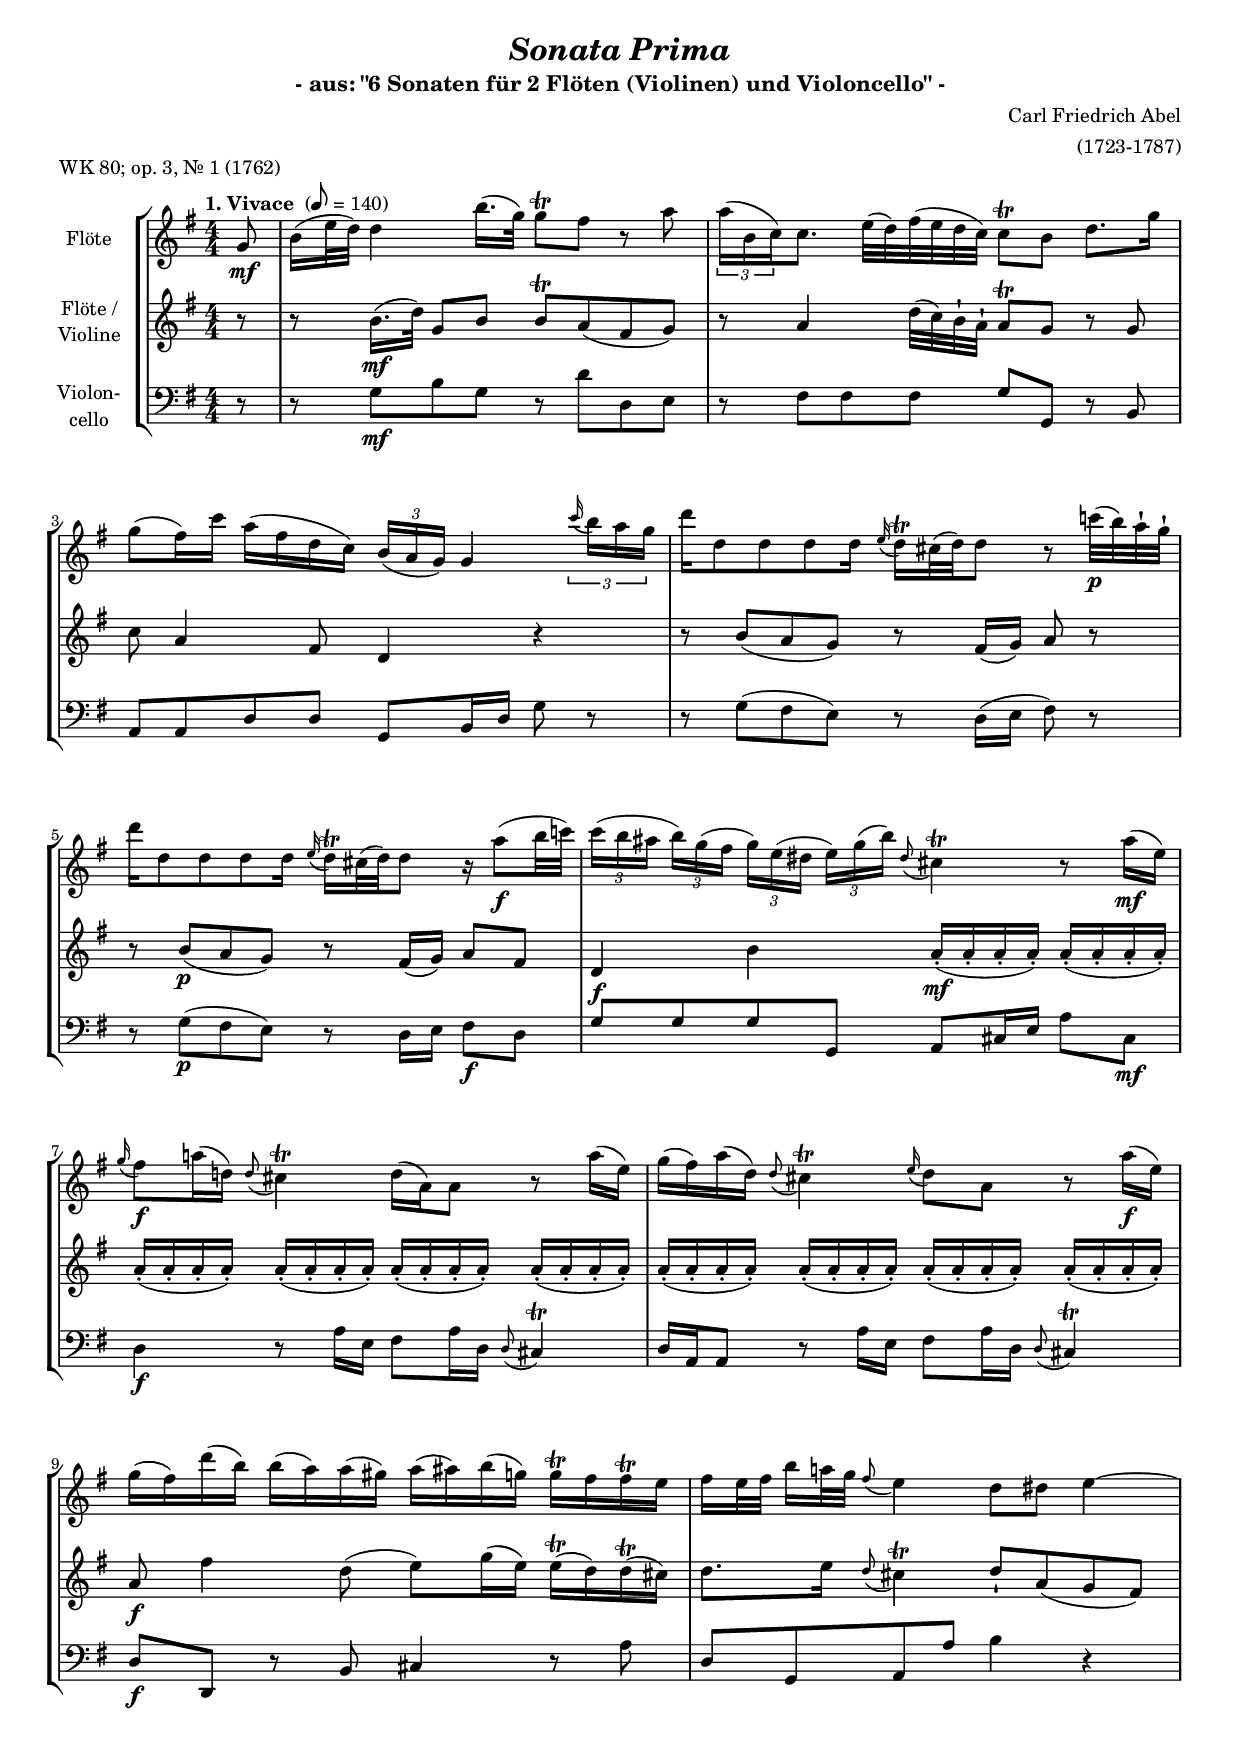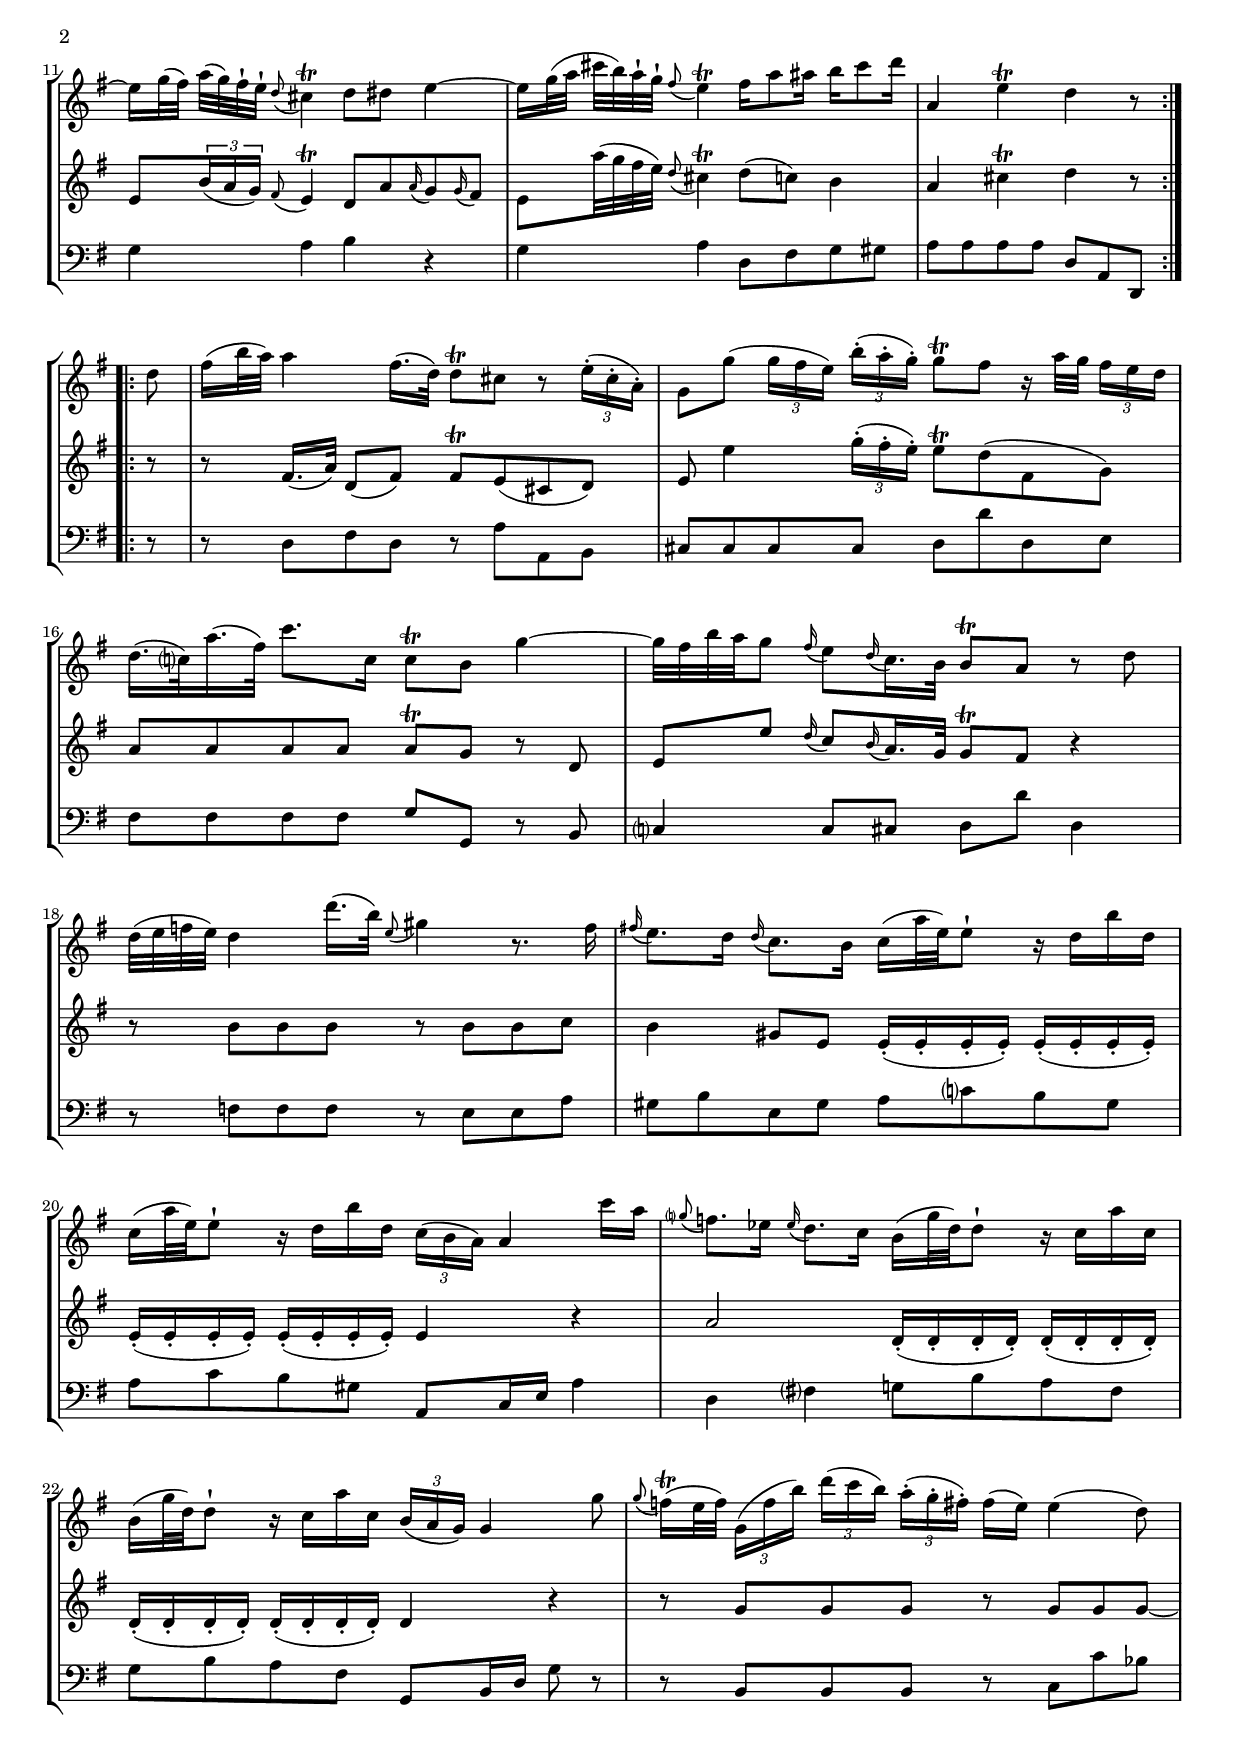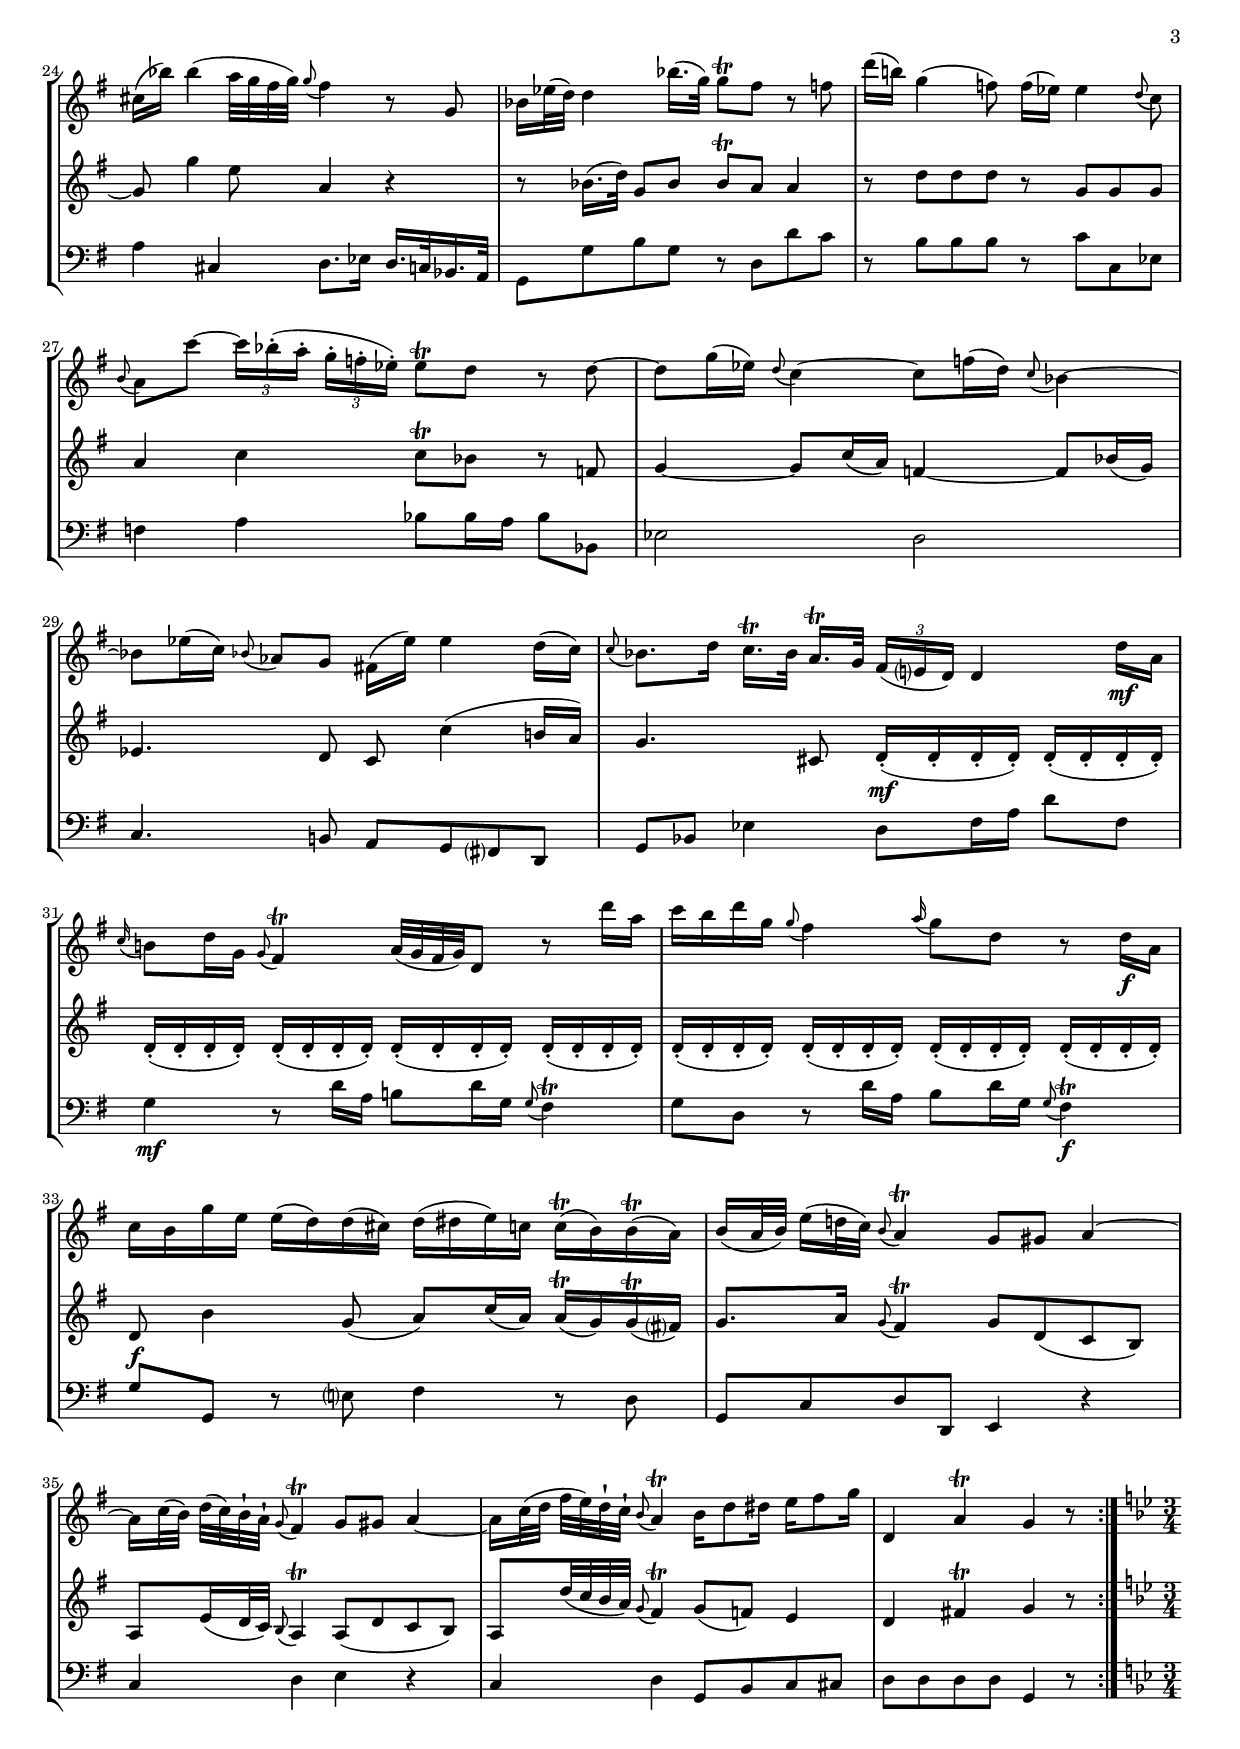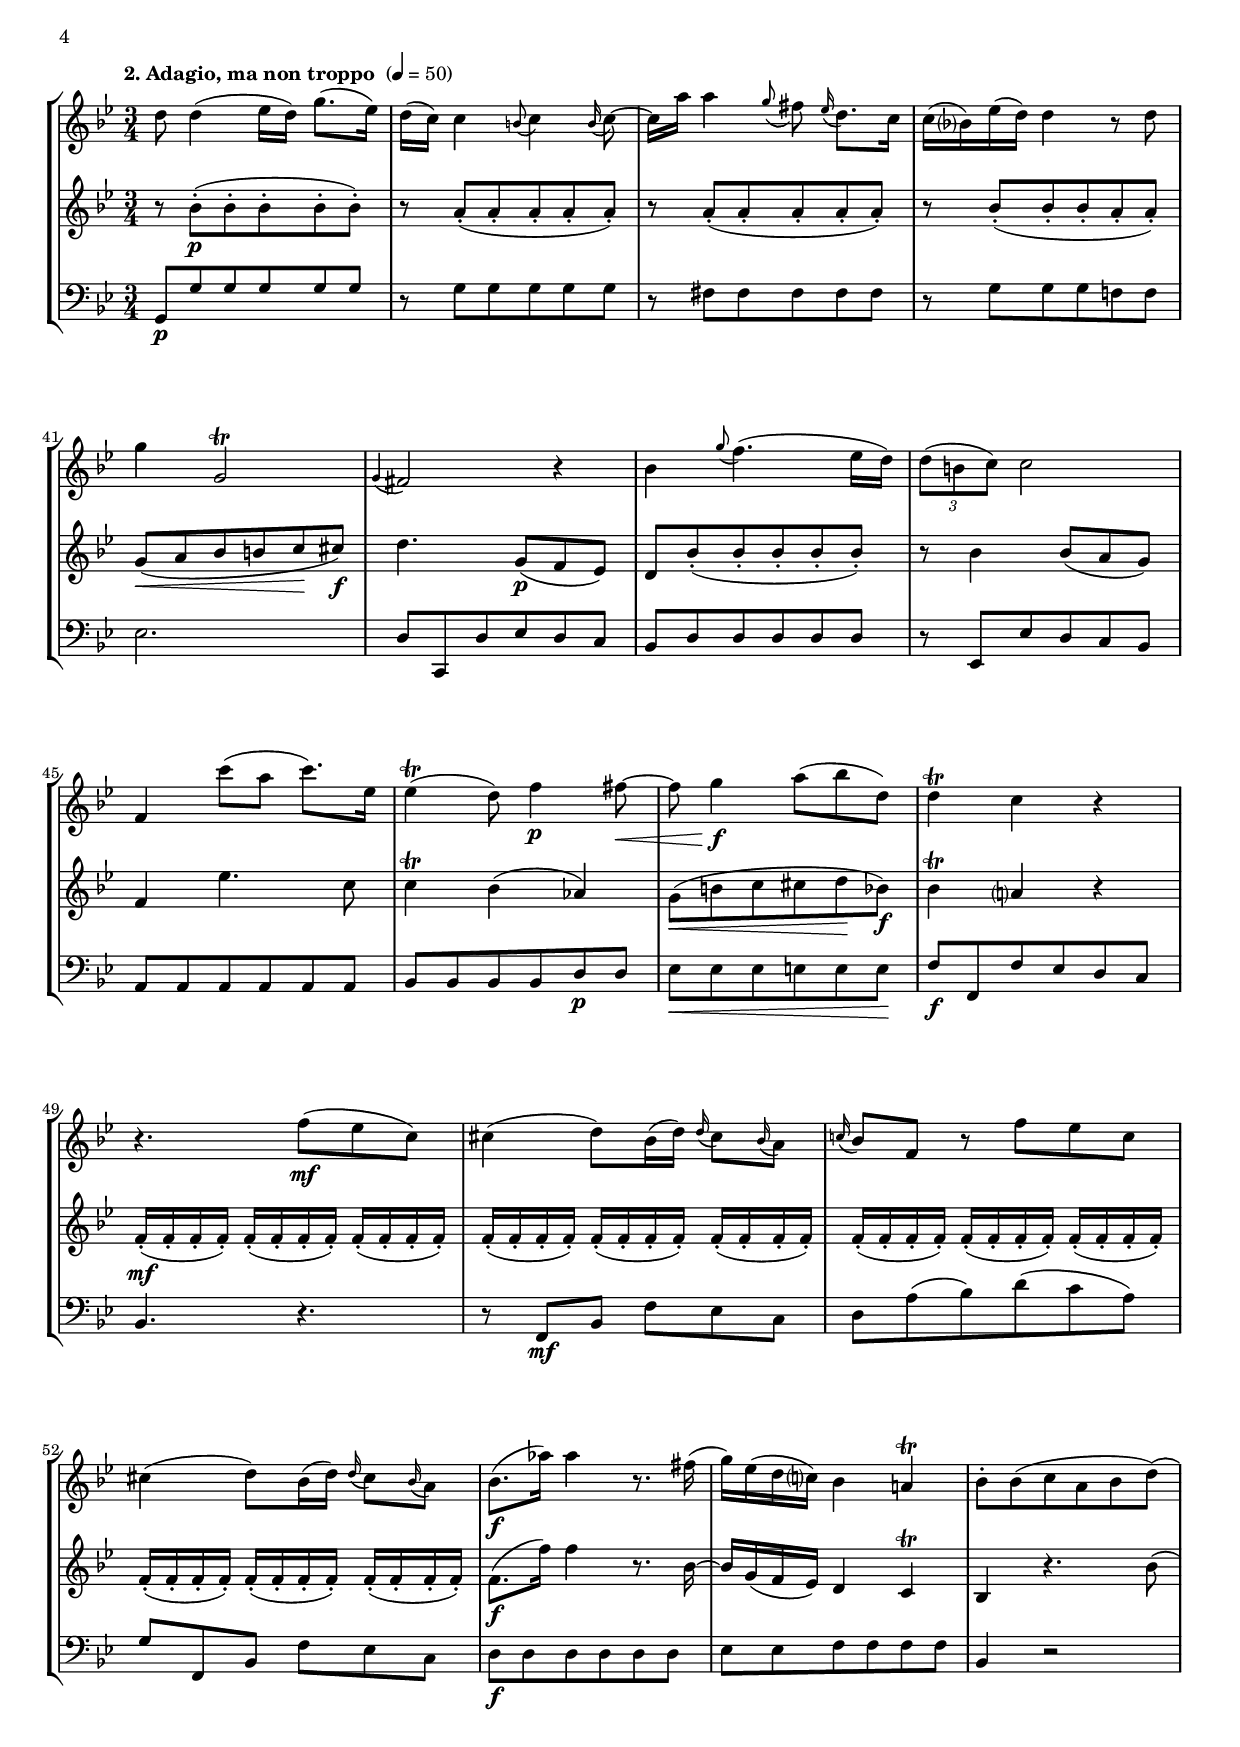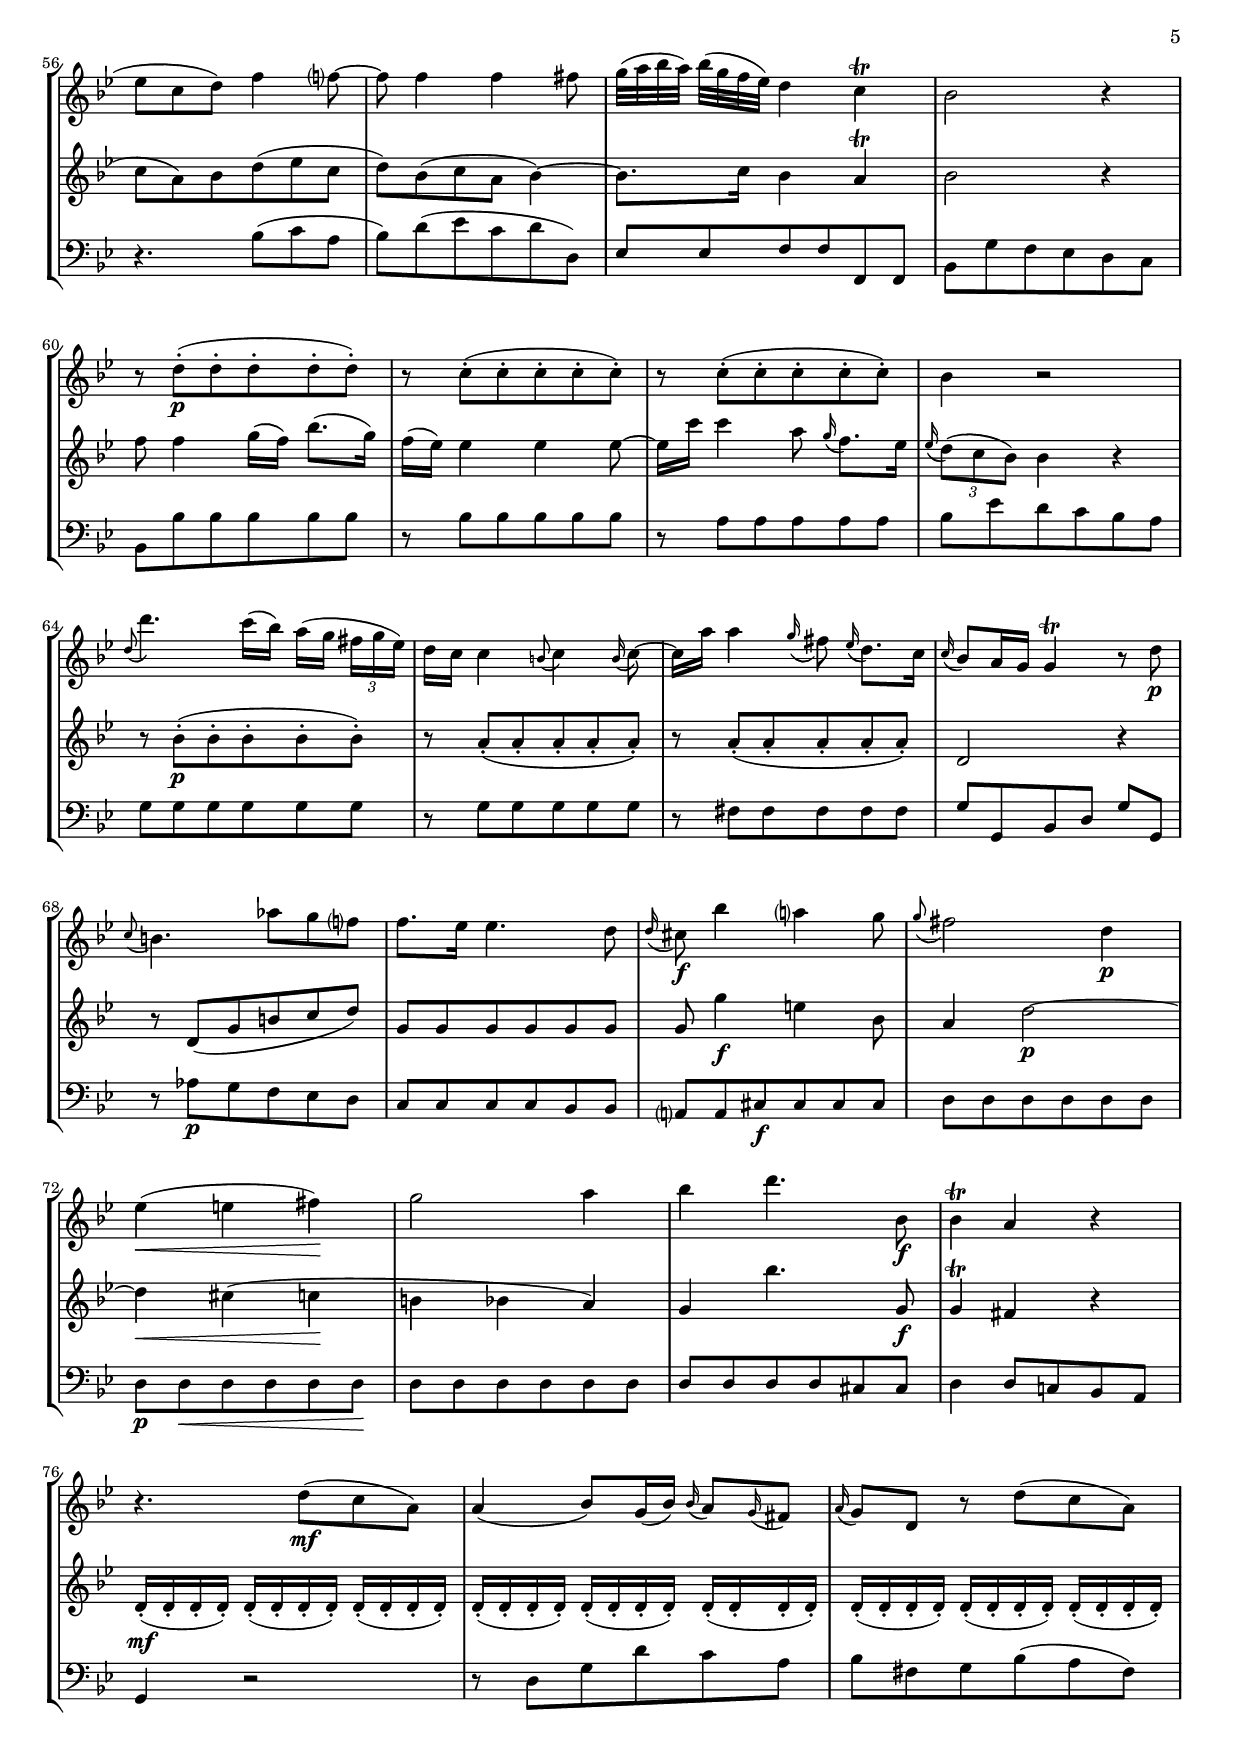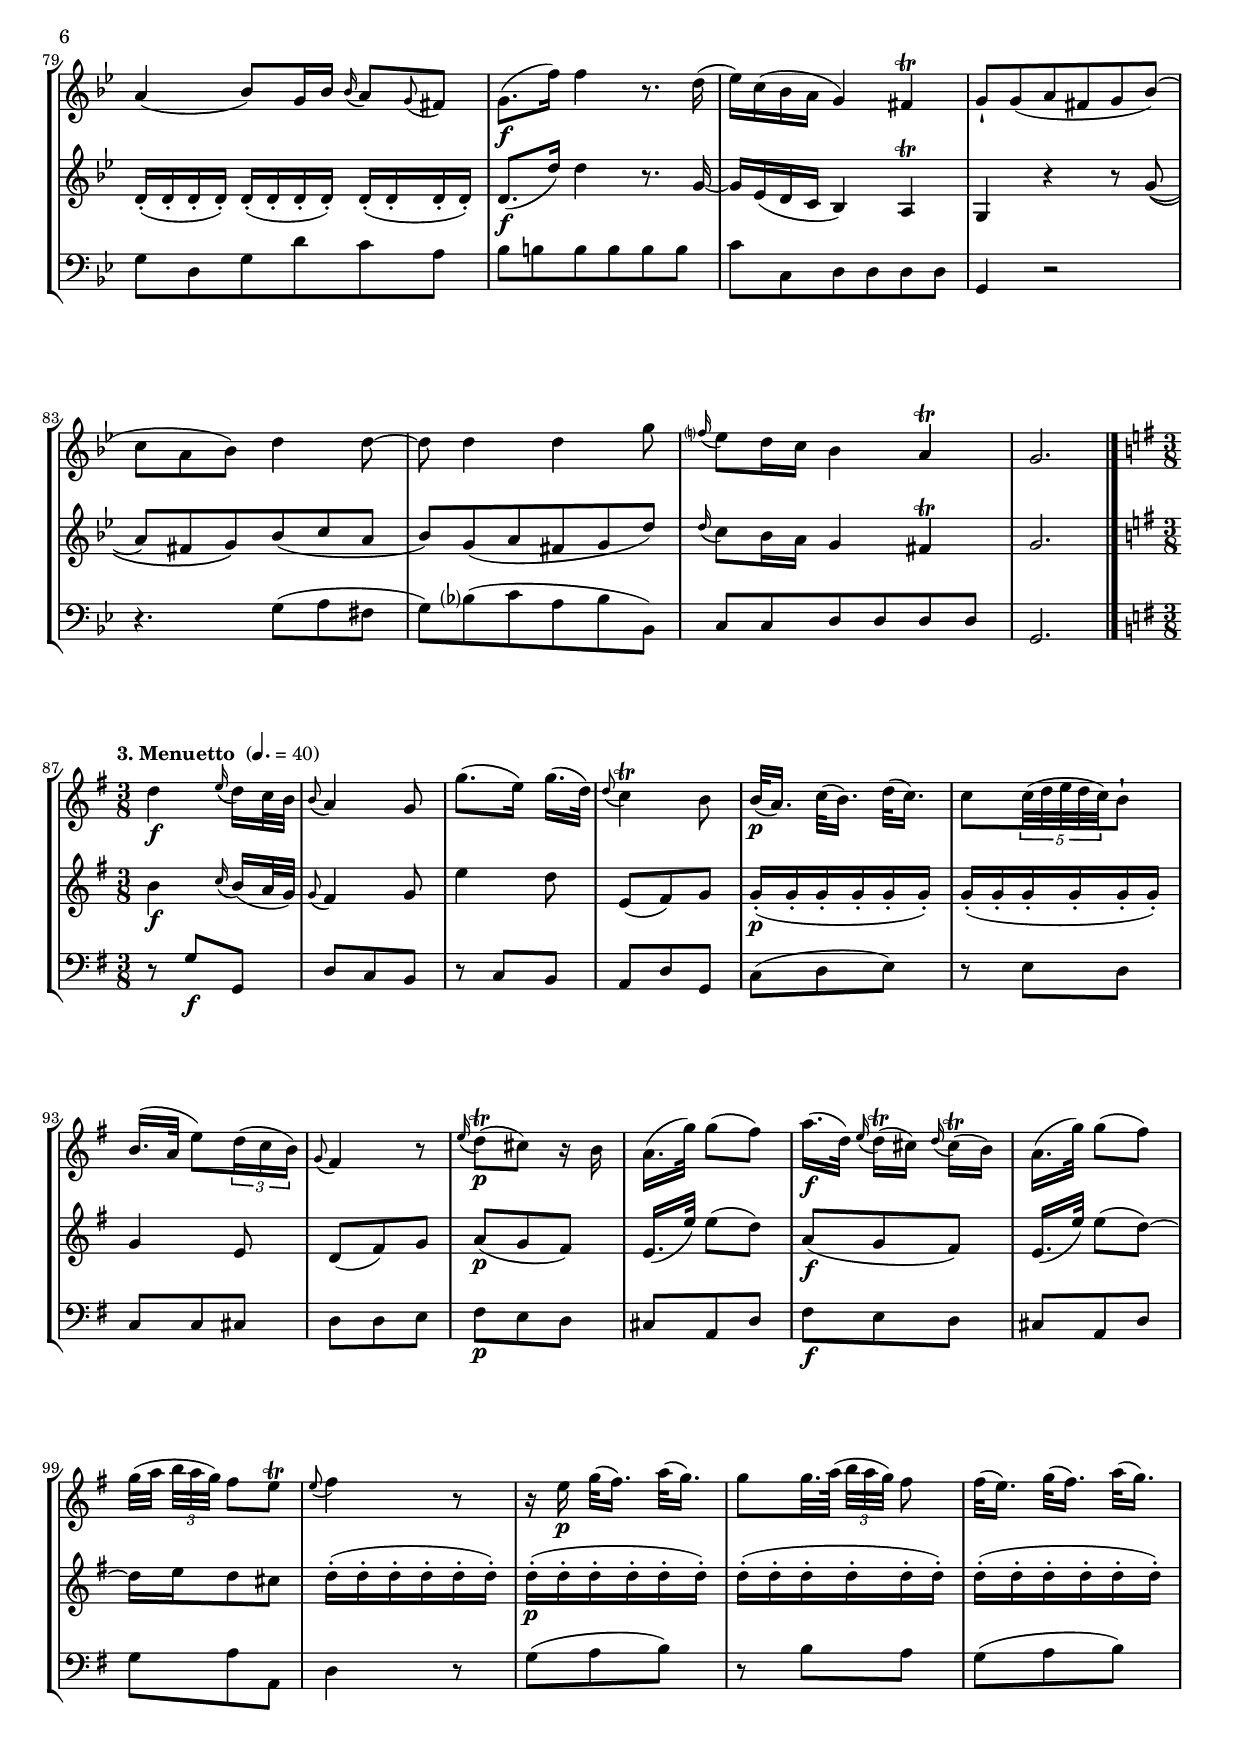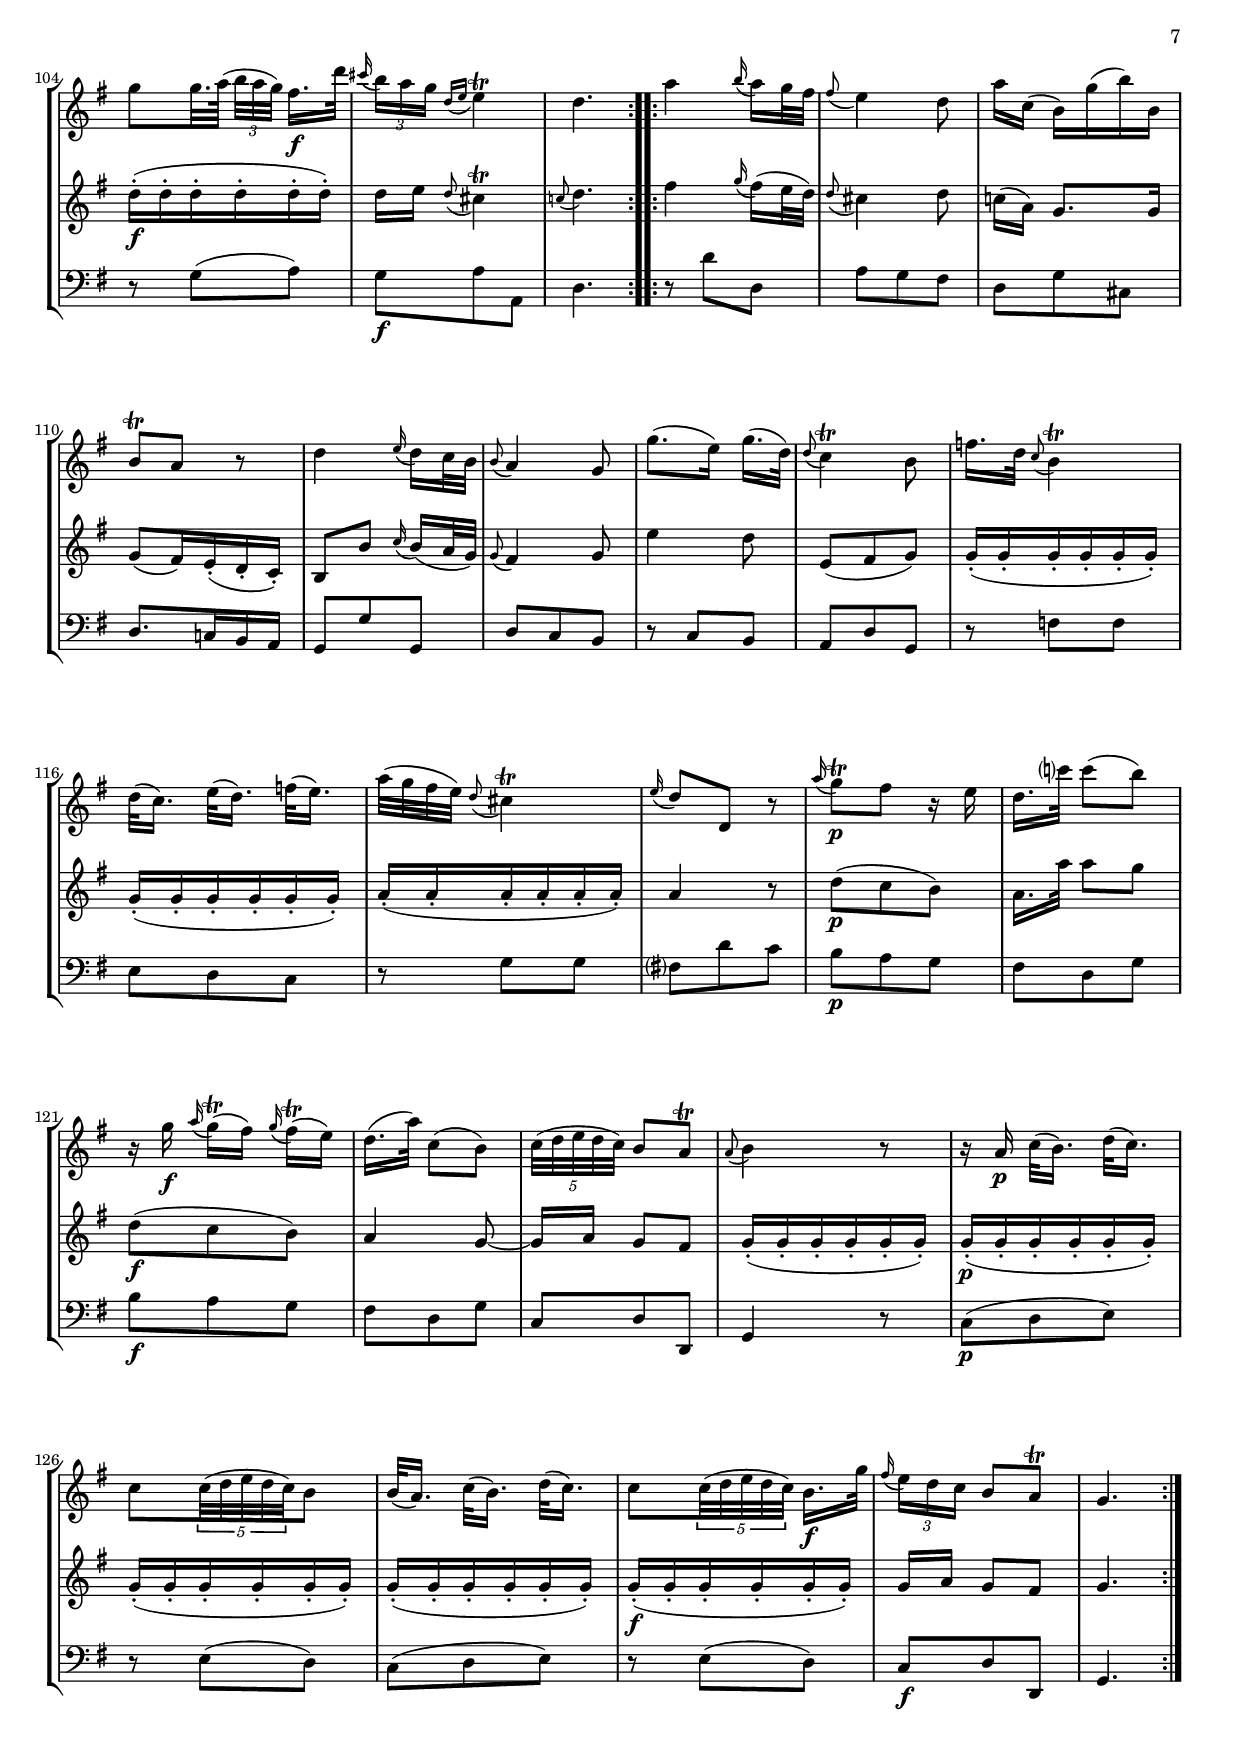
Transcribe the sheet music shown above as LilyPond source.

\version "2.18.2"
\include "deutsch.ly"
  
#(set-global-staff-size 17)

\header {
  title     = \markup \bold \italic "Sonata Prima"
  subtitle  = "- aus: \"6 Sonaten für 2 Flöten (Violinen) und Violoncello\" -"
  composer  = "Carl Friedrich Abel"
  arranger  = "(1723-1787)"
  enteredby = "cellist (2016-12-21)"
  piece     = "WK 80; op. 3, Nr. 1 (1762)"
}

voiceconsts = {
  \key g \major
  \clef "treble"
  \numericTimeSignature
  \compressFullBarRests
  % Set default beaming for all staves
%  \set Timing.beamExceptions = #'()
%  \set Timing.baseMoment     = #(ly:make-moment 1 4)
%  \set Timing.beatStructure  = #'(1 1 1)
}

mifl = "flute"
mist = "string ensemble 1"
%minstr = "accordion"
miba = "bassoon"
%milo = "drawbar organ"
milo = "harpsichord"

introa = {        \tempo "1. Vivace "                8=140 \time 4/4 }
introb = { \break \tempo "2. Adagio, ma non troppo " 4=50  \time 3/4 \key g \minor }
introc = { \break \tempo "3. Menuetto "             4.=40  \time 3/8 \key g \major }

va = \relative c'' {
  \voiceconsts

  \introa
  \repeat volta 2 {
    \partial 8 g8\mf
    h16( e32 d) d4 h'16.( g32) g8\trill fis r a
    \times 2/3 { a16( h, c) } c8. e32[( d) fis( e d c)] c8\trill h d8. g16

    g8( fis16) c' a( fis d c) \times 2/3 { h( a g) } g4 \times 2/3 { \appoggiatura c'16 h a g }
    d'16 d,8 d d d16 \appoggiatura e d\trill cis32( d) d8 r c'!32(\p h) a-! g-!

    d'16 d,8 d d d16 \appoggiatura e d\trill cis32( d) d8 r16 a'8(\f h32 c!)
    \times 2/3 { c16( h ais } \times 2/3 { h)[ g( fis] } \times 2/3 { g) e( dis } \times 2/3 { e)[ g( h)] } \appoggiatura dis,8 cis4\trill r8 ais'16(\mf e)

    \appoggiatura g fis8\f a!16( d,!) \appoggiatura d8 cis4\trill d16( a) a8 r a'16( e)
    g( fis) a( d,) \appoggiatura d8 cis4\trill \appoggiatura e16 d8 a r a'16(\f e)
    g( fis) d'( h) h( a) a( gis) a( ais) h( g) g\trill fis fis\trill e
    fis e32 fis h16[ a!32 g] \appoggiatura fis8 e4 d8 dis e4~
    e16 g32( fis) a[( g) fis-! e]-! \appoggiatura d8 cis4\trill d8 dis e4~

    e16 g32( a cis[ h) a-! g]-! \appoggiatura fis8 e4\trill fis16 a8 ais16 h cis8 d16
    a,4 e'\trill d r8
  }
  
  \repeat volta 2 {
    d
    fis16( h32 a) a4 fis16.( d32) d8\trill cis r \times 2/3 { e16(-. cis-. a)-. }
    g8 g'( \times 2/3 { g16 fis e) } \times 2/3 { h'[(-. a-. g)]-. } g8\trill fis r16 a32 g \times 2/3 { fis16[ e d] }

    d16.( c?32) a'16.( fis32) c'8. c,16 c8\trill h g'4~
    g32 fis h a g8\appoggiatura fis16 e8 \appoggiatura d16 c16. h32 h8\trill a r d

    d32( e f e) d4 d'16.( h32) \appoggiatura e,8 gis4 r8. f16
    \appoggiatura fis!16 e8. d16 \appoggiatura d c8. h16 c( a'32 e) e8-! r16 d h' d,

    c( a'32 e) e8-! r16 d h' d, \times 2/3 { c( h a) } a4 c'16 a
    \appoggiatura g?8 f8. es16 \appoggiatura es16 d8. c16 h( g'32 d) d8-! r16 c a' c,

    h( g'32 d) d8-! r16 c a' c, \times 2/3 { h( a g) } g4 g'8
    \appoggiatura g f16(\trill e32 f) \times 2/3 { g,16[( f' h)] } \times 2/3 { d( c h) } \times 2/3 { a[(-. g-. fis!)]-. } fis( e) e4( d8)
    cis16( b') b4( a32 g fis g) \appoggiatura g8 fis4 r8 g,
    b16 es32( d) d4 b'16.( g32) g8\trill fis r f
    d'16( h!) g4( f8) f16( es) es4 \appoggiatura d8 c
    \appoggiatura h8 a c'~  \times 2/3 { c16 b(-. a-. } \times 2/3 { g[-. f-. es])-. } es8\trill d r d~
    d g16( es) \appoggiatura d8 c4~ c8 f16( d) \appoggiatura c8 b4~
    b8 es16( c) \appoggiatura b8 as g fis!16( es') es4 d16( c)
    
    \appoggiatura c8 b8. d16 c16.[\trill b32] a16.\trill g32 \times 2/3 { fis16( e? d) } d4 d'16\mf a
    \appoggiatura c16 h!8 d16 g, \appoggiatura g8 fis4\trill a32( g fis g) d8 r d''16 a
    c h d g, \appoggiatura g8 fis4 \appoggiatura a16 g8 d r d16\f a
    c h g' e e(d) d( cis) d( dis e) c! c(\trill h) h(\trill a)
    h( a32 h) e16[( d!32 c)] \appoggiatura h8 a4\trill g8 gis a4~
    a16 c32( h) d[( c) h-! a]-! \appoggiatura g8 fis4\trill g8 gis a4~

    a16 c32( d fis[ e) d-! c]-! \appoggiatura h8 a4\trill h16 d8 dis16 e fis8 g16
    d,4 a'\trill g r8
  }

  \introb
  \partial 2. d' d4( es16 d) g8.( es16)
  d( c) c4 \appoggiatura h8 c4 \appoggiatura h16 c8~
  c16 a' a4 \appoggiatura g8 fis \appoggiatura es16 d8. c16
  c( b?) es( d) d4 r8 d

  g4 g,2\trill
  \appoggiatura g4 fis2 r4
  b \appoggiatura g'8 f4.( es16 d)
  \times 2/3 { d8( h c) } c2
  f,4 c''8( a c8.) es,16
  es4(\trill d8) f4\p fis8~\<
  
  fis g4\!\f a8( b d,)
  d4\trill c r
  r4. f8(\mf es c)
  cis4( d8) b16( d) \appoggiatura d cis8  \appoggiatura b16 a8
  \appoggiatura c!16 b8 f r f' es c
  cis4( d8) b16( d)  \appoggiatura d cis8  \appoggiatura b16 a8

  b8.(\f as'16) as4 r8. fis16(
  g) es( d c?) b4 a!\trill
  b8-. b( c a b d)(
  es c d) f4 f?8~
  f f4 f fis8
  g32( a b a) b[( g f es)] d4 c\trill

  b2 r4
  r8 d(-.\p d-. d-. d-. d)-.
  r c(-. c-. c-. c-. c)-.
  r c(-. c-. c-. c-. c)-.
  b4 r2

  \appoggiatura d8 d'4. c16( b) a( g \times 2/3 { fis[ g es]) }
  d c c4 \appoggiatura h8 c4 \appoggiatura h16 c8~
  c16 a' a4 \appoggiatura g16 fis8  \appoggiatura es16 d8. c16
  \appoggiatura c b8 a16 g g4\trill r8 d'\p

  \appoggiatura c h4. as'8 g f?
  f8. es16 es4. d8
  \appoggiatura d16 cis8\f b'4 a? g8
  \appoggiatura g fis2 d4\p
  es(\< e fis)\!

  g2 a4
  b d4. b,8\f
  b4\trill a r
  r4. d8(\mf c a)
  a4( b8) g16( b) \appoggiatura b a8 \appoggiatura g16 fis8

  \appoggiatura a16 g8 d r d'( c a)
  a4( b8) g16 b \appoggiatura b a8 \appoggiatura g fis8
  g8.(\f f'16) f4 r8. d16(
  es) c( b a g4) fis\trill

  g8-! g( a fis g b)(
  c a b) d4 d8~
  d d4 d g8
  \appoggiatura f?16 es8 d16 c b4 a\trill
  g2. \bar "|."

  \introc
  \repeat volta 2 {
    d'4\f \appoggiatura e16 d c32 h
    \appoggiatura h8 a4 g8
    g'8.( e16) g16.[( d32)]
    \appoggiatura d8 c4\trill h8
    h32(\p a16.) c32[( h16.)] d32( c16.)
    c8 \times 4/5 { c32( d e d c) } h8-!

    h16.([ a32] e'8) \times 2/3 { d16( c h) }
    \appoggiatura g8 fis4 r8
    \appoggiatura e'16 d8(\trill\p cis) r16 h
    a16.( g'32) g8[( fis)]
    a16.(\f d,32) \appoggiatura e16 d[(\trill cis)] \appoggiatura d cis(\trill h)
    a16.[( g'32)] g8( fis)
    g32( a \times 2/3 { h[ a g]) } fis8 e\trill
    \appoggiatura e8 fis4 r8
    r16 e\p g32[( fis16.)] a32( g16.)
    g8 g32. a64( \times 2/3 { h32[ a g]) } fis8
    fis32( e16.) g32[( fis16.)] a32( g16.)

    g8 g32. a64( \times 2/3 { h32[ a g]) } fis16.[\f d'32]
    \appoggiatura cis16 \times 2/3 { h a g } \appoggiatura { d[ e] } e4\trill
    d4.
  }
  \repeat volta 2 {
    a'4 \appoggiatura h16 a g32 fis
    \appoggiatura fis8 e4 d8

    a'16 c,( h)[ g'( h) h,]
    h8\trill a r
    d4 \appoggiatura e16 d c32 h
    \appoggiatura h8 a4 g8
    g'8.( e16) g16.[( d32)]
    \appoggiatura d8 c4\trill h8

    f'16. d32 \appoggiatura c8 h4\trill
    d32( c16.) e32[( d16.)] f32( e16.)
    a32( g fis e) \appoggiatura d8 cis4\trill
    \appoggiatura e16 d8 d, r
    \appoggiatura a''16 g8\trill\p fis r16 e
    d16. c'?32 c8[( h)]
    r16 g\f \appoggiatura a g[(\trill fis)] \appoggiatura g fis(\trill e)
    d16.( a'32) c,8[( h)]
    \times 4/5 { c32( d e d c) } h8[ a]\trill
    \appoggiatura a h4 r8

    r16 a\p c32[( h16.)] d32( c16.)
    c8 \times 4/5 { c32( d e d c) } h8
    h32( a16.) c32[( h16.)] d32( c16.)
    c8 \times 4/5 { c32( d e d c) } h16.[\f g'32]

    \appoggiatura fis16 \times 2/3 { e d c } h8[ a]\trill
    g4.
  }
}

vb = \relative c'' {
  \voiceconsts

  \introa
  \repeat volta 2 {
    \partial 8 r8
    r h16.(\mf d32) g,8 h h\trill a( fis g)
    r a4 d32( c) h-! a-! a8\trill g r g

    c a4 fis8 d4 r
    r8 h'( a g) r fis16( g) a8 r
    r h(\p a g) r fis16( g) a8 fis
    d4\f h' a16(-.\mf a-. a-. a)-. a(-. a-. a-. a)-.
    
    a(-. a-. a-. a)-. a(-. a-. a-. a)-. a(-. a-. a-. a)-. a(-. a-. a-. a)-.
    a(-. a-. a-. a)-. a(-. a-. a-. a)-. a(-. a-. a-. a)-. a(-. a-. a-. a)-.

    a8\f fis'4 d8( e) g16( e) e(\trill d) d(\trill cis)
    d8. e16 \appoggiatura d8 cis4\trill d8-! a( g fis)
    e \times 2/3 { h'16( a g) } \appoggiatura fis8 e4\trill d8 a' \appoggiatura a16 g8 \appoggiatura g16 fis8
    e a'32( g fis e) \appoggiatura d8 cis4\trill d8( c) h4
    a cis\trill d r8
  }
  
  \repeat volta 2 {
    r
    r fis,16.( a32) d,8( fis) fis\trill e( cis d)
    e e'4 \times 2/3 { g16(-. fis-. e)-. } e8\trill d( fis, g)

    a a a a a\trill g r d
    e e' \appoggiatura d16 c8 \appoggiatura h16 a16. g32 g8\trill fis r4
    r8 h h h r h h c

    h4 gis8 e e16(-. e-. e-. e)-. e(-. e-. e-. e)-.
    e(-. e-. e-. e)-. e(-. e-. e-. e)-. e4 r
    a2 d,16(-. d-. d-. d)-. d(-. d-. d-. d)-.
    d(-. d-. d-. d)-. d(-. d-. d-. d)-. d4 r
    r8 g g g r g g g~

    g g'4 e8 a,4 r
    r8 b16.( d32) g,8 b b\trill a a4
    r8 d d d r g, g g

    a4 c c8\trill b r f
    g4~ g8 c16( a) f4~ f8 b16( g)
    es4. d8 c c'4( h!16 a)

    g4. cis,8 d16(-.\mf d-. d-. d)-. d(-. d-. d-. d)-.
    d(-. d-. d-. d)-. d(-. d-. d-. d)-. d(-. d-. d-. d)-. d(-. d-. d-. d)-.
    d(-. d-. d-. d)-. d(-. d-. d-. d)-. d(-. d-. d-. d)-. d(-. d-. d-. d)-.
    d8\f h'4 g8 ( a) c16( a) a(\trill g) g(\trill fis?)
    g8. a16 \appoggiatura g8 fis4\trill g8 d( c h)

    a e'16( d32 c) \appoggiatura h8 a4\trill a8( d c h)
    a d'32( c h a) \appoggiatura g8 fis4\trill g8( f) e4
    d fis!\trill g r8
  }

  \introb
  \partial 2. r b(-.\p b-. b-. b-. b)-.
  r a(-. a-. a-. a-. a)-.
  r a(-. a-. a-. a-. a)-.
  r b(-. b-. b-. a-. a)-.

  g(\< a b h c\! cis)\f
  d4. g,8(\p f es)
  d b'(-. b-. b-. b-. b)-.
  r b4 b8( a g)
  f4 es'4. c8

  c4\trill b( as)
  g8(\< h c cis d\! b)\f
  b4\trill a? r
  f16(-.\mf f-. f-. f)-. f(-. f-. f-. f)-. f(-. f-. f-. f)-.

  f(-. f-. f-. f)-. f(-. f-. f-. f)-. f(-. f-. f-. f)-.
  f(-. f-. f-. f)-. f(-. f-. f-. f)-. f(-. f-. f-. f)-.
  f(-. f-. f-. f)-. f(-. f-. f-. f)-. f(-. f-. f-. f)-.

  f8.(\f f'16) f4 r8. b,16~
  b g( f es) d4 c\trill
  b r4. b'8(
  c a) b d( es c
  d) b( c a b4)~

  b8. c16 b4 a\trill
  b2 r4
  f'8 f4 g16( f) b8.( g16)
  f( es) es4 es es8~
  es16 c' c4 a8 \appoggiatura g16 f8. es16

  \appoggiatura es \times 2/3 { d8( c b) } b4 r
  r8 b(-.\p b-. b-. b-. b)-.
  r a(-. a-. a-. a-. a)-.
  r a(-. a-. a-. a-. a)-.
  d,2 r4

  r8 d( g h c d)
  g, g g g g g
  g g'4\f e b8
  a4 d2~\p
  d4\< cis( c\!

  h b a)
  g b'4. g,8\f
  g4\trill fis r
  d16(-.\mf d-. d-. d)-. d(-. d-. d-. d)-. d(-. d-. d-. d)-.
  d(-. d-. d-. d)-. d(-. d-. d-. d)-. d(-. d-. d-. d)-.

  d(-. d-. d-. d)-. d(-. d-. d-. d)-. d(-. d-. d-. d)-.
  d(-. d-. d-. d)-. d(-. d-. d-. d)-. d(-. d-. d-. d)-.
  d8.(\f d'16) d4 r8. g,16~
  g es( d c b4) a\trill

  g r r8 g'\((
  a) fis g\) b( c a
  b) g( a fis g d')
  \appoggiatura d16 c8 b16 a g4 fis\trill
  g2. \bar "|."

  \introc
  \repeat volta 2 {
    h4\f \appoggiatura c16 h( a32 g)
    \appoggiatura g8 fis4 g8
    e'4 d8
    e,( fis) g
    g16(-.\p g-. g-. g-. g-. g)-.
    g(-. g-. g-. g-. g-. g)-.

    g4 e8
    d( fis) g
    a(\p g fis)
    e16.( e'32) e8[( d)]
    a(\f g fis)
    e16.( e'32) e8([ d])~
    d16 e d8 cis

    d16(-. d-. d-. d-. d-. d)-.
    d(-.\p d-. d-. d-. d-. d)-.
    d(-. d-. d-. d-. d-. d)-.
    d(-. d-. d-. d-. d-. d)-.
    d(-.\f d-. d-. d-. d-. d)-.
    d e \appoggiatura d8 cis4\trill

    \appoggiatura c!8 d4.
  }
  \repeat volta 2 {
    fis4 \appoggiatura g16 fis( e32 d)
    \appoggiatura d8 cis4 d8
    c!16( a) g8.[ g16]
    g8(  fis16) e(-. d-. c)-.
    h8 h' \appoggiatura c16 h[( a32 g)]

    \appoggiatura g8 fis4 g8
    e'4 d8
    e,( fis g)
    g16(-. g-. g-. g-. g-. g)-.
    g(-. g-. g-. g-. g-. g)-.
    a(-. a-. a-. a-. a-. a)-.

    a4 r8
    d(\p c h)
    a16. a'32 a8[ g]
    d(\f c h)
    a4 g8~
    g16 a g8[ fis]
    g16(-. g-. g-. g-. g-. g)-.

    g(-.\p g-. g-. g-. g-. g)-.
    g(-. g-. g-. g-. g-. g)-.
    g(-. g-. g-. g-. g-. g)-.
    g(-.\f g-. g-. g-. g-. g)-.

    g a g8[ fis]
    g4.
  }
}

vc = \relative c' {
  \voiceconsts
  \clef "bass"

  \introa
  \repeat volta 2 {
    \partial 8 r8
    r g\mf h g r d' d, e
    r fis fis fis g g, r h
    a a d d g, h16 d g8 r
    
    r g( fis e) r d16( e fis8) r
    r g(\p fis e) r d16 e fis8\f d
    g g g g, a cis16 e a8 cis,\mf

    d4\f r8 a'16 e fis8 a16 d, \appoggiatura d8 cis4\trill
    d16 a a8 r a'16 e fis8 a16 d, \appoggiatura d8 cis4\trill
    d8\f d, r h' cis4 r8 a'
    d, g, a a' h4 r
    
    g a h r
    g a d,8 fis g gis
    a a a a d,[ a d,]
  }
  
  \repeat volta 2 {
    r
    r d' fis d r a' a, h
    cis cis cis cis d d' d, e
    fis fis fis fis g g, r h
    c?4 c8 cis d d' d,4
    r8 f f f r e e a
    gis h e, gis a c? h gis
    a c h gis a, c16 e a4
    d, fis? g!8 h a fis
    g h a fis g, h16 d g8 r
    r h, h h r c c' b
    a4 cis, d8. es16 d16. c32 b16. a32
    g8 g' h g r d d' c

    r h h h r c c, es
    f4 a b8 b16 a b8 b,
    es2 d
    c4. h!8 a g fis? d

    g b es4 d8 fis16 a d8 fis,
    g4\mf r8 d'16 a h!8 d16 g, \appoggiatura g8 fis4\trill
    g8 d r d'16 a h8 d16 g, \appoggiatura g8 fis4\trill\f

    g8 g, r e'? fis4 r8 d
    g, c d d, e4 r
    c' d e r
    c d g,8 h c cis

    d d d d g,4 r8
  }

  \introb
  \partial 2. g\p g' g g g g
  r g g g g g
  r fis fis fis fis fis

  r g g g f! f
  es2.
  d8 c, d' es d c
  b d d d d d
  r es, es' d c b
  a a a a a a

  b b b b d\p d
  es\< es es e e e\!
  f\f f, f' es d c
  b4. r
  r8 f\mf b f'[ es c]
  d a'( b) d( c a)

  g f, b f'[ es c]
  d\f d d d d d
  es es f f f f
  b,4 r2
  r4. b'8( c a
  b) d( es c d d,)

  es es f f f, f
  b g' f es d c
  b b' b b b b
  r b b b b b

  r a a a a a
  b es d c b a
  g g g g g g
  r g g g g g
  r fis fis fis fis fis

  g g, b d g[ g,]
  r as'\p g f es d
  c c c c b b
  a? a cis\f cis cis cis
  d d d d d d

  d\p d\< d d d d\!
  d d d d d d
  d d d d cis cis
  d4 d8 c! b a
  g4 r2

  r8 d' g d' c a
  b fis g b( a fis)
  g d g d' c a
  b h h h h h
  c c, d d d d

  g,4 r2
  r4. g'8( a fis
  g) b?( c a b b,)
  c c d d d d
  g,2. \bar "|."

  \introc
  \repeat volta 2 {
    r8 g'\f g,
    d' c h
    r c h
    a d g,
    c( d e)
    r e d

    c c cis
    d d e
    fis\p e d
    cis a d
    fis\f e d
    cis a d
    g a a,
    d4 r8

    g( a h)
    r h a
    g( a h)
    r g( a)
    g\f a a,
    d4.
  }
  \repeat volta 2 {
    r8 d' d,
    a' g fis

    d g cis,
    d8. c!16 h a
    g8 g' g,
    d' c h
    r c h
    a d g,
    r f' f

    e d c
    r g' g
    fis? d' c
    h\p a g
    fis d g
    h\f a g
    fis d g

    c, d d,
    g4 r8
    c(\p d e)
    r e( d)
    c( d e)
    r e( d)
    c\f d d,
    g4.
  }
}


music = \new StaffGroup <<
      \new Staff {
	\set Staff.midiInstrument = \mifl
	\set Staff.instrumentName = \markup \center-column { "Flöte" }
	\transpose g g { \va }
      }

      \new Staff {
	\set Staff.midiInstrument = \mist
	\set Staff.instrumentName = \markup \center-column { "Flöte /" "Violine" }
	\transpose g g { \vb }
      }

      \new Staff {
	\set Staff.midiInstrument = \mist
	\set Staff.instrumentName = \markup \center-column { "Violon-" "cello" }
	\transpose g g { \vc }
      }
>>

\book {
  \score {
    \music
    \layout {}
  }

  \score {
    \unfoldRepeats \music

    \midi {
      \context {
        \Score
      }
    }
  }
}
